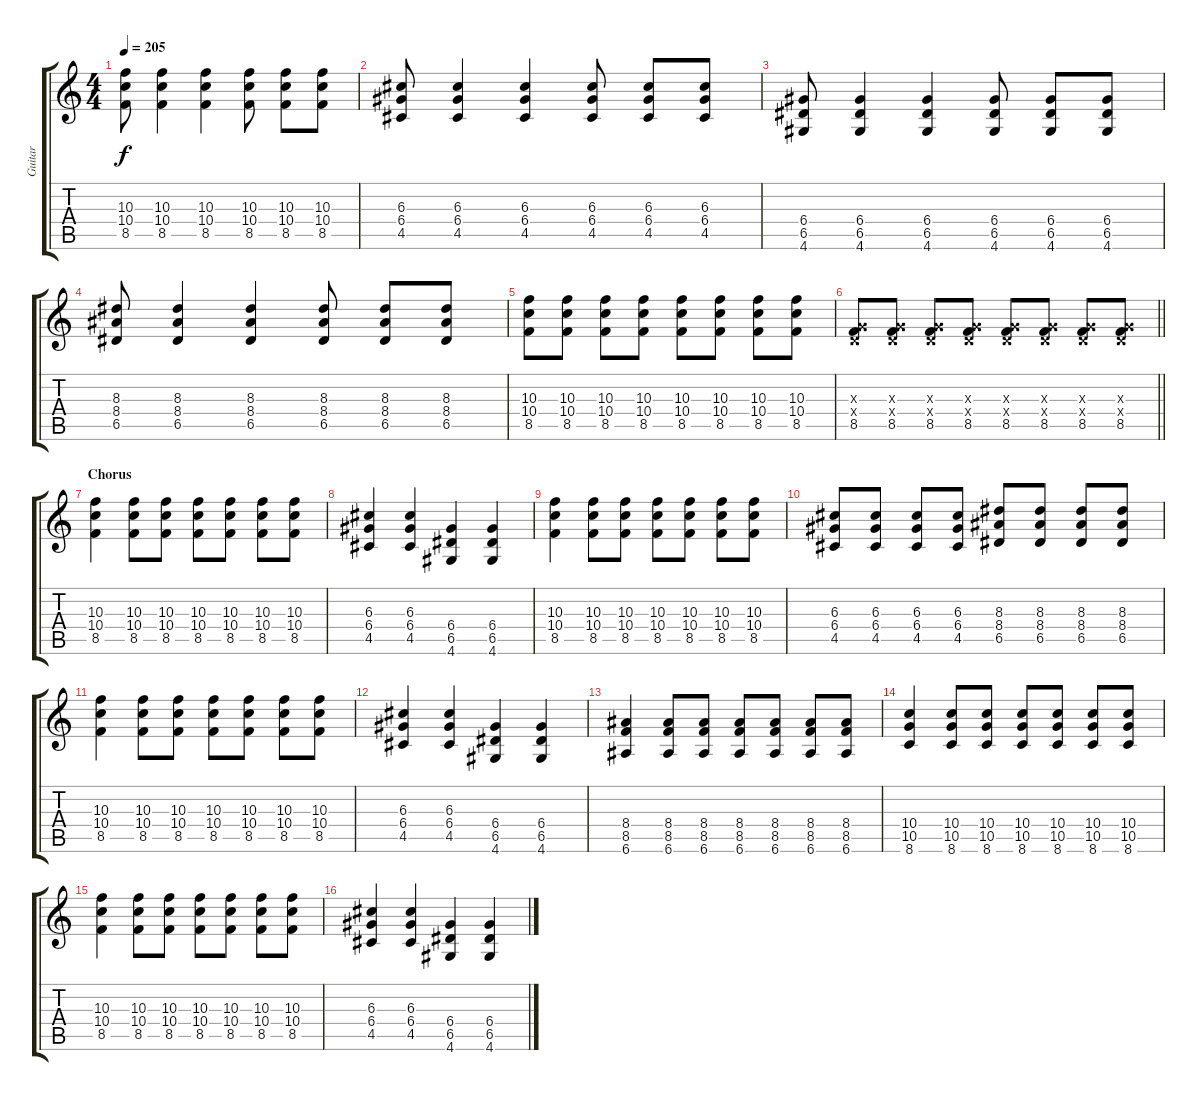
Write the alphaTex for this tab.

\track ("Guitar" "Guitar") {instrument distortionguitar}
\staff {score tabs}
\tuning (E4 B3 G3 D3 A2 E2) {hide}
\ts (4 4)
\tempo 205
\clef g2
\ks c
(10.3 10.4 8.5).8{dy f} (10.3 10.4 8.5).4 (10.3 10.4 8.5).4 (10.3 10.4 8.5).8 (10.3 10.4 8.5).8 (10.3 10.4 8.5).8 |
(6.3 6.4 4.5).8 (6.3 6.4 4.5).4 (6.3 6.4 4.5).4 (6.3 6.4 4.5).8 (6.3 6.4 4.5).8 (6.3 6.4 4.5).8 |
(6.4 6.5 4.6).8 (6.4 6.5 4.6).4 (6.4 6.5 4.6).4 (6.4 6.5 4.6).8 (6.4 6.5 4.6).8 (6.4 6.5 4.6).8 |
(8.3 8.4 6.5).8 (8.3 8.4 6.5).4 (8.3 8.4 6.5).4 (8.3 8.4 6.5).8 (8.3 8.4 6.5).8 (8.3 8.4 6.5).8 |
(10.3 10.4 8.5).8 (10.3 10.4 8.5).8 (10.3 10.4 8.5).8 (10.3 10.4 8.5).8 (10.3 10.4 8.5).8 (10.3 10.4 8.5).8 (10.3 10.4 8.5).8 (10.3 10.4 8.5).8 |
\barLineRight lightlight
(0.3{x} 0.4{x} 8.5).8 (0.3{x} 0.4{x} 8.5).8 (0.3{x} 0.4{x} 8.5).8 (0.3{x} 0.4{x} 8.5).8 (0.3{x} 0.4{x} 8.5).8 (0.3{x} 0.4{x} 8.5).8 (0.3{x} 0.4{x} 8.5).8 (0.3{x} 0.4{x} 8.5).8 |
\section ("" "Chorus")
(10.3 10.4 8.5).4 (10.3 10.4 8.5).8 (10.3 10.4 8.5).8 (10.3 10.4 8.5).8 (10.3 10.4 8.5).8 (10.3 10.4 8.5).8 (10.3 10.4 8.5).8 |
(6.3 6.4 4.5).4 (6.3 6.4 4.5).4 (6.4 6.5 4.6).4 (6.4 6.5 4.6).4 |
(10.3 10.4 8.5).4 (10.3 10.4 8.5).8 (10.3 10.4 8.5).8 (10.3 10.4 8.5).8 (10.3 10.4 8.5).8 (10.3 10.4 8.5).8 (10.3 10.4 8.5).8 |
(6.3 6.4 4.5).8 (6.3 6.4 4.5).8 (6.3 6.4 4.5).8 (6.3 6.4 4.5).8 (8.3 8.4 6.5).8 (8.3 8.4 6.5).8 (8.3 8.4 6.5).8 (8.3 8.4 6.5).8 |
(10.3 10.4 8.5).4 (10.3 10.4 8.5).8 (10.3 10.4 8.5).8 (10.3 10.4 8.5).8 (10.3 10.4 8.5).8 (10.3 10.4 8.5).8 (10.3 10.4 8.5).8 |
(6.3 6.4 4.5).4 (6.3 6.4 4.5).4 (6.4 6.5 4.6).4 (6.4 6.5 4.6).4 |
(8.4 8.5 6.6).4 (8.4 8.5 6.6).8 (8.4 8.5 6.6).8 (8.4 8.5 6.6).8 (8.4 8.5 6.6).8 (8.4 8.5 6.6).8 (8.4 8.5 6.6).8 |
(10.4 10.5 8.6).4 (10.4 10.5 8.6).8 (10.4 10.5 8.6).8 (10.4 10.5 8.6).8 (10.4 10.5 8.6).8 (10.4 10.5 8.6).8 (10.4 10.5 8.6).8 |
(10.3 10.4 8.5).4 (10.3 10.4 8.5).8 (10.3 10.4 8.5).8 (10.3 10.4 8.5).8 (10.3 10.4 8.5).8 (10.3 10.4 8.5).8 (10.3 10.4 8.5).8 |
(6.3 6.4 4.5).4 (6.3 6.4 4.5).4 (6.4 6.5 4.6).4 (6.4 6.5 4.6).4
